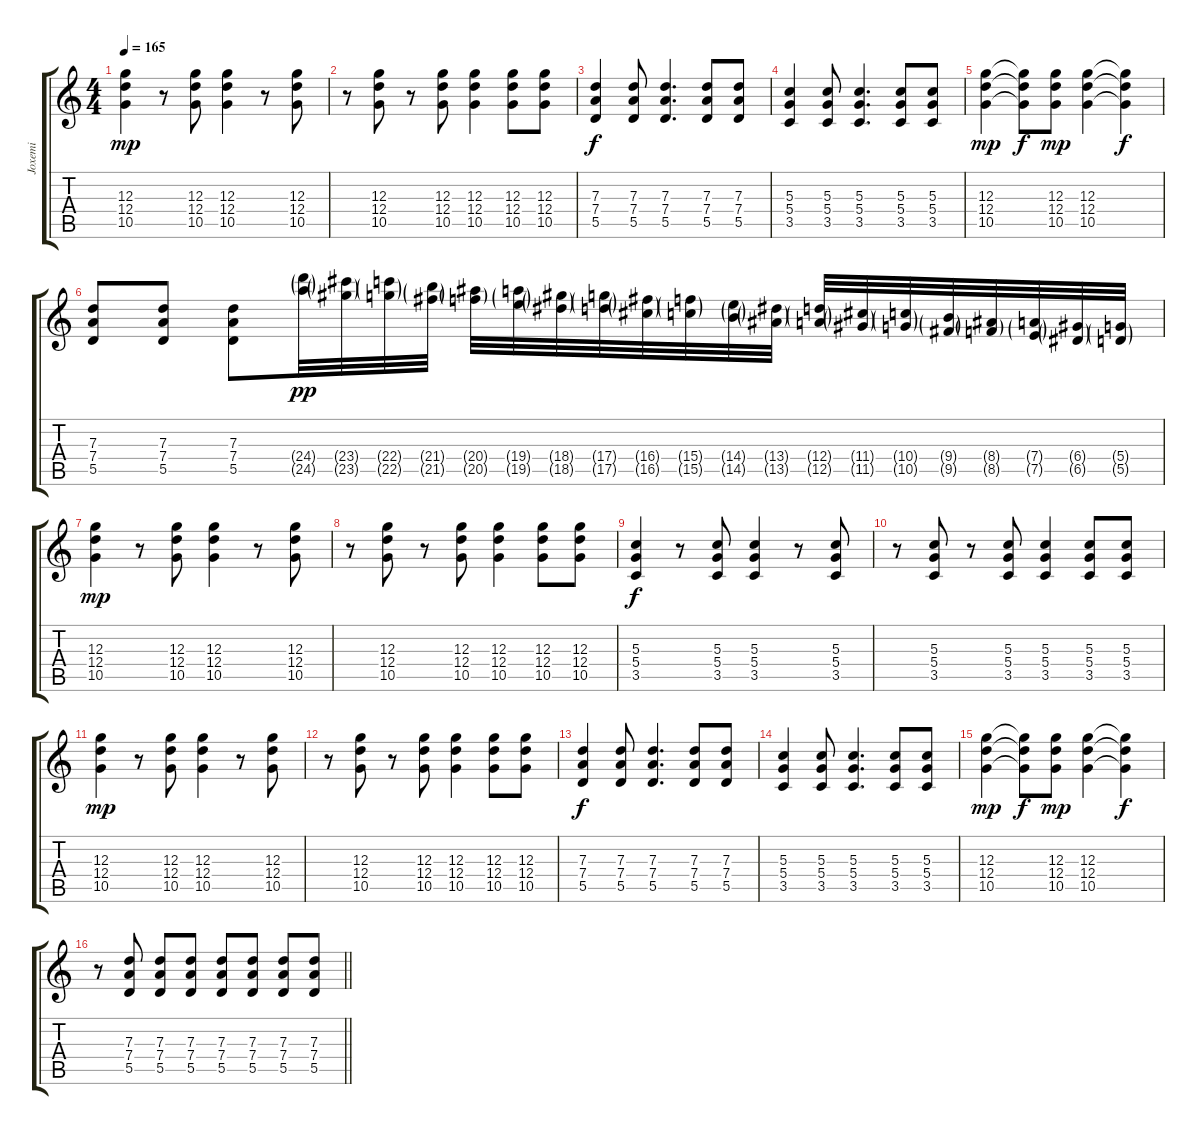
\track ("Joxemi" "Joxemi") {instrument distortionguitar}
\staff {score tabs}
\tuning (E4 B3 G3 D3 A2 E2) {hide}
\ts (4 4)
\tempo 165
\clef g2
\ks c
(12.3 12.4 10.5).4{dy mp} r.8 (12.3 12.4 10.5).8 (12.3 12.4 10.5).4 r.8 (12.3 12.4 10.5).8 |
r.8 (12.3 12.4 10.5).8 r.8 (12.3 12.4 10.5).8 (12.3 12.4 10.5).4 (12.3 12.4 10.5).8 (12.3 12.4 10.5).8 |
(7.3 7.4 5.5).4{dy f} (7.3 7.4 5.5).8 (7.3 7.4 5.5).4{d} (7.3 7.4 5.5).8 (7.3 7.4 5.5).8 |
(5.3 5.4 3.5).4 (5.3 5.4 3.5).8 (5.3 5.4 3.5).4{d} (5.3 5.4 3.5).8 (5.3 5.4 3.5).8 |
(12.3 12.4 10.5).4{dy mp} (12.3{t} 12.4{t} 10.5{t}).8{dy f} (12.3 12.4 10.5).8{dy mp} (12.3 12.4 10.5).4 (12.3{t} 12.4{t} 10.5{t}).4{dy f} |
(7.3 7.4 5.5).8 (7.3 7.4 5.5).8 (7.3 7.4 5.5).8 (24.4{g} 24.5{g}).32{dy pp} (23.4{g} 23.5{g}).32 (22.4{g} 22.5{g}).32 (21.4{g} 21.5{g}).32 (20.4{g} 20.5{g}).32 (19.4{g} 19.5{g}).32 (18.4{g} 18.5{g}).32 (17.4{g} 17.5{g}).32 (16.4{g} 16.5{g}).32 (15.4{g} 15.5{g}).32 (14.4{g} 14.5{g}).32 (13.4{g} 13.5{g}).32 (12.4{g} 12.5{g}).32 (11.4{g} 11.5{g}).32 (10.4{g} 10.5{g}).32 (9.4{g} 9.5{g}).32 (8.4{g} 8.5{g}).32 (7.4{g} 7.5{g}).32 (6.4{g} 6.5{g}).32 (5.4{g} 5.5{g}).32 |
(12.3 12.4 10.5).4{dy mp} r.8 (12.3 12.4 10.5).8 (12.3 12.4 10.5).4 r.8 (12.3 12.4 10.5).8 |
r.8 (12.3 12.4 10.5).8 r.8 (12.3 12.4 10.5).8 (12.3 12.4 10.5).4 (12.3 12.4 10.5).8 (12.3 12.4 10.5).8 |
(5.3 5.4 3.5).4{dy f} r.8 (5.3 5.4 3.5).8 (5.3 5.4 3.5).4 r.8 (5.3 5.4 3.5).8 |
r.8 (5.3 5.4 3.5).8 r.8 (5.3 5.4 3.5).8 (5.3 5.4 3.5).4 (5.3 5.4 3.5).8 (5.3 5.4 3.5).8 |
(12.3 12.4 10.5).4{dy mp} r.8 (12.3 12.4 10.5).8 (12.3 12.4 10.5).4 r.8 (12.3 12.4 10.5).8 |
r.8 (12.3 12.4 10.5).8 r.8 (12.3 12.4 10.5).8 (12.3 12.4 10.5).4 (12.3 12.4 10.5).8 (12.3 12.4 10.5).8 |
(7.3 7.4 5.5).4{dy f} (7.3 7.4 5.5).8 (7.3 7.4 5.5).4{d} (7.3 7.4 5.5).8 (7.3 7.4 5.5).8 |
(5.3 5.4 3.5).4 (5.3 5.4 3.5).8 (5.3 5.4 3.5).4{d} (5.3 5.4 3.5).8 (5.3 5.4 3.5).8 |
(12.3 12.4 10.5).4{dy mp} (12.3{t} 12.4{t} 10.5{t}).8{dy f} (12.3 12.4 10.5).8{dy mp} (12.3 12.4 10.5).4 (12.3{t} 12.4{t} 10.5{t}).4{dy f} |
\barLineRight lightlight
r.8 (7.3 7.4 5.5).8 (7.3 7.4 5.5).8 (7.3 7.4 5.5).8 (7.3 7.4 5.5).8 (7.3 7.4 5.5).8 (7.3 7.4 5.5).8 (7.3 7.4 5.5).8
